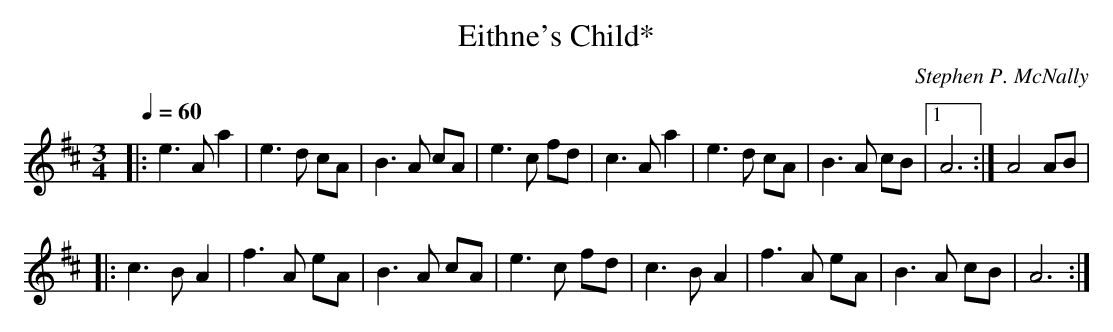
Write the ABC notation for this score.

X:1
T:Eithne's Child*
M:3/4
L:1/4
Q:60
C:Stephen P. McNally
K:D
|:e>Aa|e>d c/2A/2|B>A c/2A/2|e>c f/2d/2|c>Aa|e>d c/2A/2|B>A c/2B/2|1A3:|
2A2 A/2B/2|!
|:c>BA|f>A e/2A/2|B>A c/2A/2|e>c f/2d/2|c>BA|f>A e/2A/2|B>A c/2B/2|A3:|
